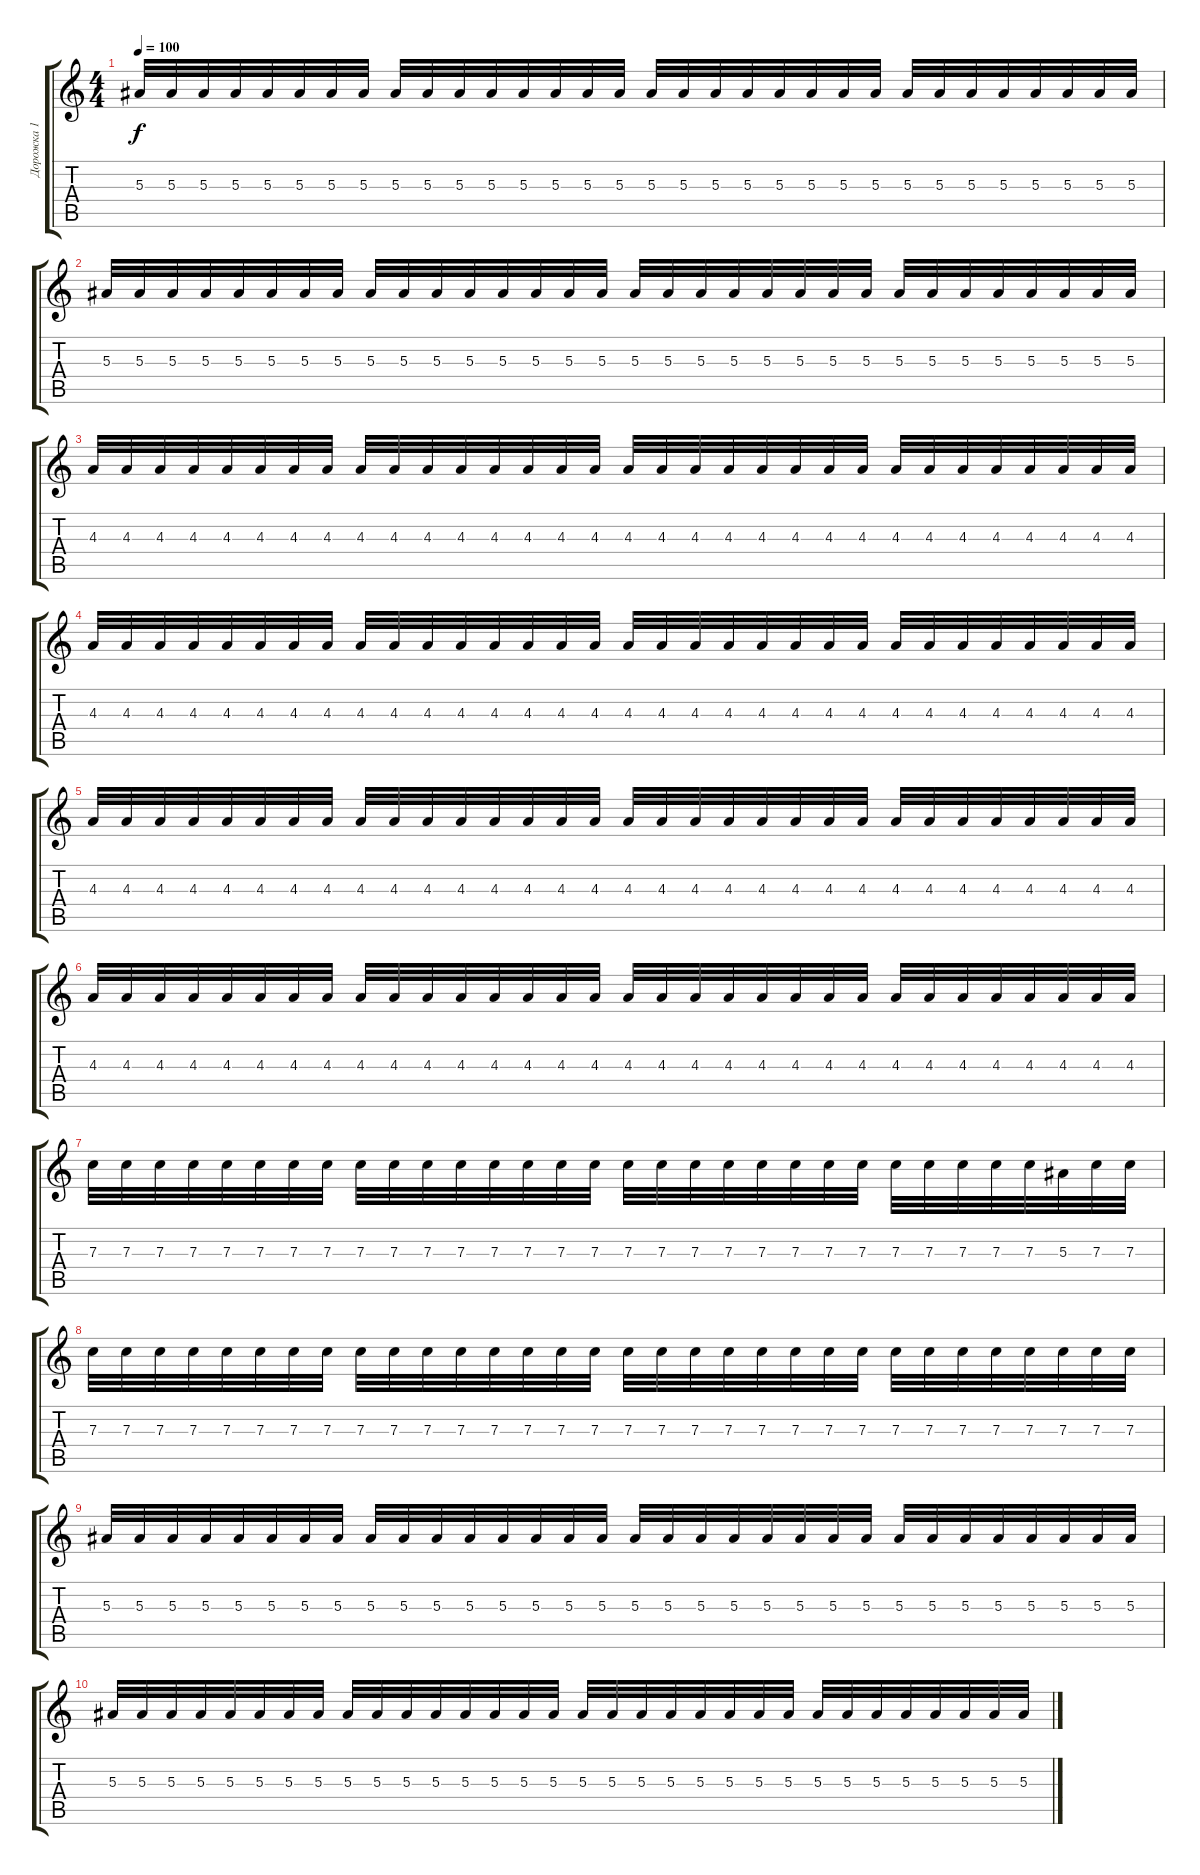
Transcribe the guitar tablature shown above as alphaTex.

\track ("Дорожка 1" "Дорожка 1") {instrument distortionguitar}
\staff {score tabs}
\tuning (D4 A3 F3 C3 G2 D2) {hide}
\ts (4 4)
\tempo 100
\clef g2
\ks c
5.3.32{dy f} 5.3.32 5.3.32 5.3.32 5.3.32 5.3.32 5.3.32 5.3.32 5.3.32 5.3.32 5.3.32 5.3.32 5.3.32 5.3.32 5.3.32 5.3.32 5.3.32 5.3.32 5.3.32 5.3.32 5.3.32 5.3.32 5.3.32 5.3.32 5.3.32 5.3.32 5.3.32 5.3.32 5.3.32 5.3.32 5.3.32 5.3.32 |
5.3.32 5.3.32 5.3.32 5.3.32 5.3.32 5.3.32 5.3.32 5.3.32 5.3.32 5.3.32 5.3.32 5.3.32 5.3.32 5.3.32 5.3.32 5.3.32 5.3.32 5.3.32 5.3.32 5.3.32 5.3.32 5.3.32 5.3.32 5.3.32 5.3.32 5.3.32 5.3.32 5.3.32 5.3.32 5.3.32 5.3.32 5.3.32 |
4.3.32 4.3.32 4.3.32 4.3.32 4.3.32 4.3.32 4.3.32 4.3.32 4.3.32 4.3.32 4.3.32 4.3.32 4.3.32 4.3.32 4.3.32 4.3.32 4.3.32 4.3.32 4.3.32 4.3.32 4.3.32 4.3.32 4.3.32 4.3.32 4.3.32 4.3.32 4.3.32 4.3.32 4.3.32 4.3.32 4.3.32 4.3.32 |
4.3.32 4.3.32 4.3.32 4.3.32 4.3.32 4.3.32 4.3.32 4.3.32 4.3.32 4.3.32 4.3.32 4.3.32 4.3.32 4.3.32 4.3.32 4.3.32 4.3.32 4.3.32 4.3.32 4.3.32 4.3.32 4.3.32 4.3.32 4.3.32 4.3.32 4.3.32 4.3.32 4.3.32 4.3.32 4.3.32 4.3.32 4.3.32 |
4.3.32 4.3.32 4.3.32 4.3.32 4.3.32 4.3.32 4.3.32 4.3.32 4.3.32 4.3.32 4.3.32 4.3.32 4.3.32 4.3.32 4.3.32 4.3.32 4.3.32 4.3.32 4.3.32 4.3.32 4.3.32 4.3.32 4.3.32 4.3.32 4.3.32 4.3.32 4.3.32 4.3.32 4.3.32 4.3.32 4.3.32 4.3.32 |
4.3.32 4.3.32 4.3.32 4.3.32 4.3.32 4.3.32 4.3.32 4.3.32 4.3.32 4.3.32 4.3.32 4.3.32 4.3.32 4.3.32 4.3.32 4.3.32 4.3.32 4.3.32 4.3.32 4.3.32 4.3.32 4.3.32 4.3.32 4.3.32 4.3.32 4.3.32 4.3.32 4.3.32 4.3.32 4.3.32 4.3.32 4.3.32 |
7.3.32 7.3.32 7.3.32 7.3.32 7.3.32 7.3.32 7.3.32 7.3.32 7.3.32 7.3.32 7.3.32 7.3.32 7.3.32 7.3.32 7.3.32 7.3.32 7.3.32 7.3.32 7.3.32 7.3.32 7.3.32 7.3.32 7.3.32 7.3.32 7.3.32 7.3.32 7.3.32 7.3.32 7.3.32 5.3.32 7.3.32 7.3.32 |
7.3.32 7.3.32 7.3.32 7.3.32 7.3.32 7.3.32 7.3.32 7.3.32 7.3.32 7.3.32 7.3.32 7.3.32 7.3.32 7.3.32 7.3.32 7.3.32 7.3.32 7.3.32 7.3.32 7.3.32 7.3.32 7.3.32 7.3.32 7.3.32 7.3.32 7.3.32 7.3.32 7.3.32 7.3.32 7.3.32 7.3.32 7.3.32 |
5.3.32 5.3.32 5.3.32 5.3.32 5.3.32 5.3.32 5.3.32 5.3.32 5.3.32 5.3.32 5.3.32 5.3.32 5.3.32 5.3.32 5.3.32 5.3.32 5.3.32 5.3.32 5.3.32 5.3.32 5.3.32 5.3.32 5.3.32 5.3.32 5.3.32 5.3.32 5.3.32 5.3.32 5.3.32 5.3.32 5.3.32 5.3.32 |
5.3.32 5.3.32 5.3.32 5.3.32 5.3.32 5.3.32 5.3.32 5.3.32 5.3.32 5.3.32 5.3.32 5.3.32 5.3.32 5.3.32 5.3.32 5.3.32 5.3.32 5.3.32 5.3.32 5.3.32 5.3.32 5.3.32 5.3.32 5.3.32 5.3.32 5.3.32 5.3.32 5.3.32 5.3.32 5.3.32 5.3.32 5.3.32
